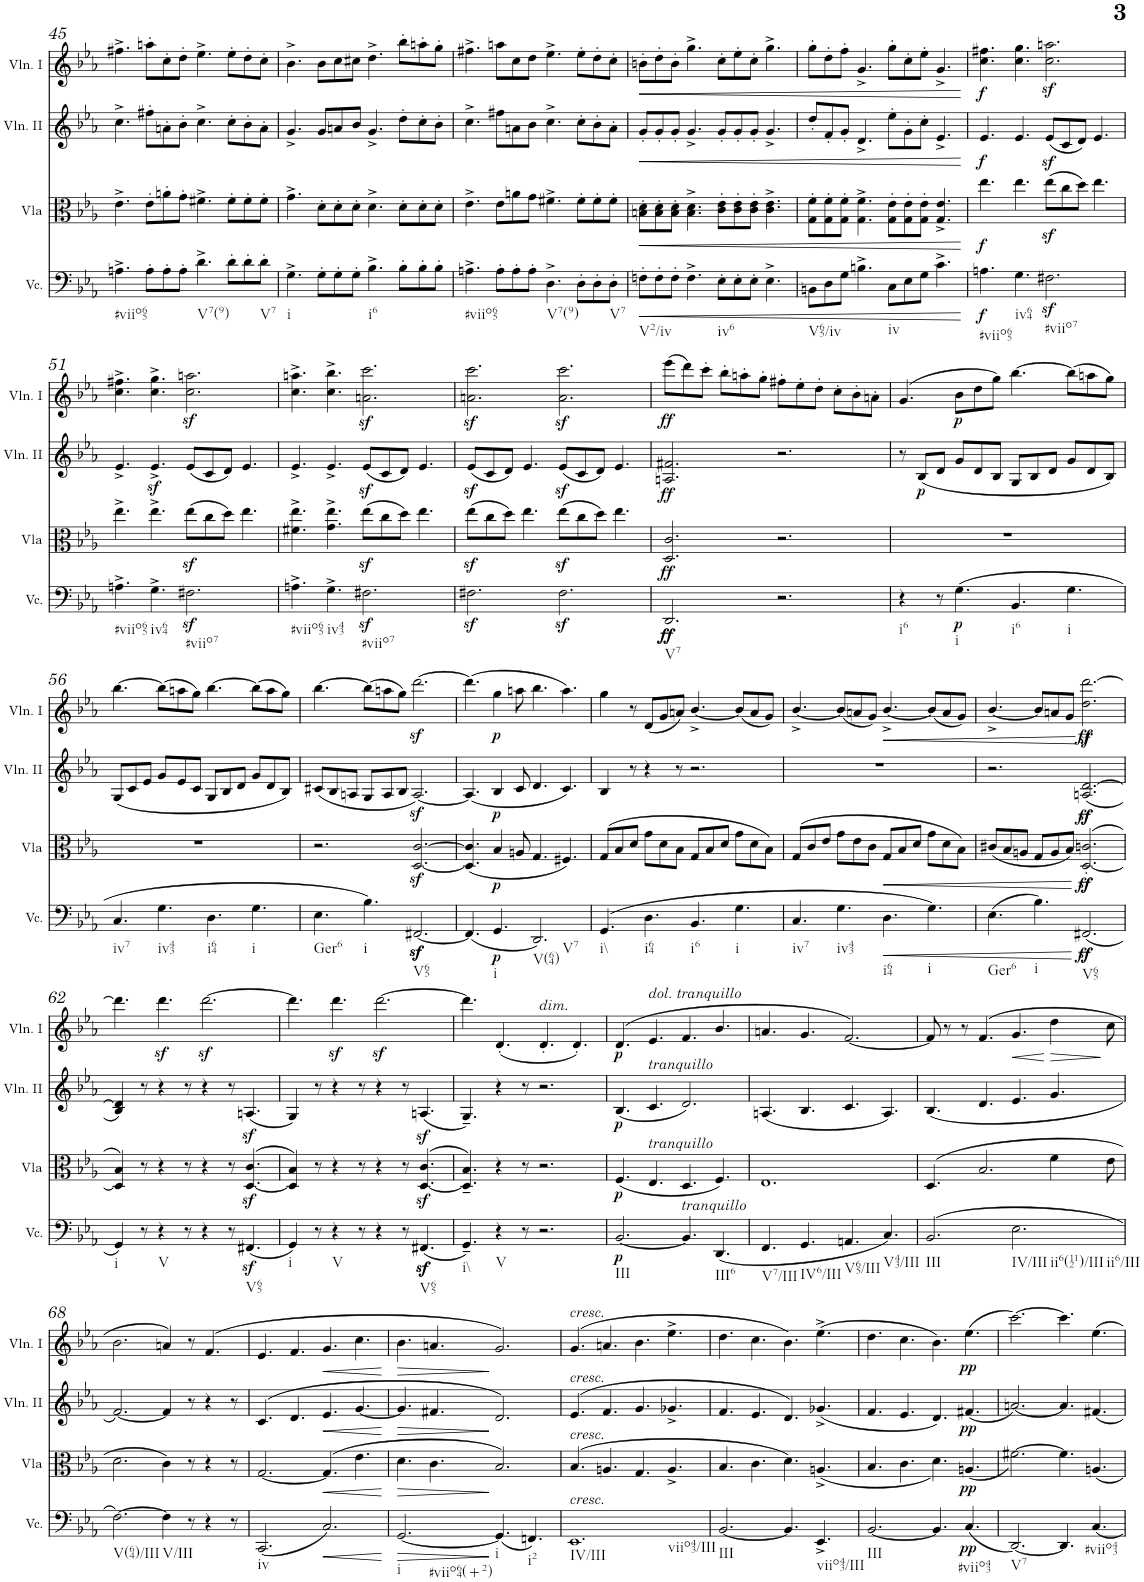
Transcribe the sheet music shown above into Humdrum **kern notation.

**kern	**dynam	**kern	**dynam	**kern	**dynam	**kern	**dynam
*part4	*part4	*part3	*part3	*part2	*part2	*part1	*part1
*staff4	*staff4	*staff3	*staff3	*staff2	*staff2	*staff1	*staff1
*I"Violoncello	*	*I"Viola	*	*I"Violino II	*	*I"Violino I	*
*I'Vc.	*	*I'Vla	*	*I'Vln. II	*	*I'Vln. I	*
!!LO:PB:g=z
*clefF4	*	*clefC3	*	*clefG2	*	*clefG2	*
*k[b-e-a-]	*	*k[b-e-a-]	*	*k[b-e-a-]	*	*k[b-e-a-]	*
*M12/8	*	*M12/8	*	*M12/8	*	*M12/8	*
=45	=45	=45	=45	=45	=45	=45	=45
!LO:TX:b:t=#viio65	!	!	!	!	!	!	!
4.An^\	.	4.e-^\	.	4.cc^\	.	4.ff#X^\	.
8A'\L	.	8e-'\L	.	8ff#X'\L	.	8aan'\L	.
8A'\	.	8an'\	.	8an'\	.	8cc'\	.
8A'\J	.	8g'\J	.	8b-'\J	.	8dd'\J	.
!LO:TX:b:t=V7(9)	!	!	!	!	!	!	!
4.d^\	.	4.f#X^\	.	4.cc^\	.	4.ee-^\	.
8d'\L	.	8f#'\L	.	8cc'\L	.	8ee-'\L	.
8d'\	.	8f#'\	.	8b-'\	.	8dd'\	.
!LO:TX:b:t=V7	!	!	!	!	!	!	!
8d'\J	.	8f#'\J	.	8a'\J	.	8cc'\J	.
=46	=46	=46	=46	=46	=46	=46	=46
!LO:TX:b:t=i	!	!	!	!	!	!	!
4.G^\	.	4.g^\	.	4.g^/	.	4.b-^\	.
8G'\L	.	8d'\L	.	8g/L	.	8b-\L	.
8G'\	.	8d'\	.	8an/	.	8cc\	.
8G'\J	.	8d'\J	.	8b-/J	.	8cc#X\J	.
!LO:TX:b:t=i6	!	!	!	!	!	!	!
4.B-^\	.	4.d^\	.	4.g^/	.	4.dd^\	.
8B-'\L	.	8d'\L	.	8dd'\L	.	8bb-'\L	.
8B-'\	.	8d'\	.	8cc'\	.	8aan'\	.
8B-'\J	.	8d'\J	.	8b-'\J	.	8gg'\J	.
=47	=47	=47	=47	=47	=47	=47	=47
!LO:TX:b:t=#viio65	!	!	!	!	!	!	!
4.An^\	.	4.e-^\	.	4.cc^\	.	4.ff#X^\	.
8A'\L	.	8e-\L	.	8ff#X\L	.	8aan\L	.
8A'\	.	8an\	.	8an\	.	8cc\	.
8A'\J	.	8g\J	.	8b-\J	.	8dd\J	.
!LO:TX:b:t=V7(9)	!	!	!	!	!	!	!
4.D^\	.	4.f#X^\	.	4.cc^\	.	4.ee-^\	.
8D'\L	.	8f#'\L	.	8cc'\L	.	8ee-'\L	.
8D'\	.	8f#'\	.	8b-'\	.	8dd'\	.
!LO:TX:b:t=V7	!	!	!	!	!	!	!
8D'\J	.	8f#'\J	.	8a'\J	.	8cc'\J	.
=48	=48	=48	=48	=48	=48	=48	=48
!LO:TX:b:t=V2/iv	!	!	!	!	!	!	!
!	!LO:HP:b	!	!LO:HP:b	!	!LO:HP:b	!	!LO:HP:b
8Fn'\L	<	8Bn\' 8d\'L	<	8g'/L	<	8bn'\L	<
8F'\	.	8B\' 8d\'	.	8g'/	.	8dd'\	.
8F'\J	.	8B\' 8d\'J	.	8g'/J	.	8b'\J	.
4.F^\	.	4.B\^ 4.d\^	.	4.g^/	.	4.gg^\	.
!LO:TX:b:t=iv6	!	!	!	!	!	!	!
8E-'\L	.	8c\' 8e-\'L	.	8g'/L	.	8cc'\L	.
8E-'\	.	8c\' 8e-\'	.	8g'/	.	8ee-'\	.
8E-'\J	.	8c\' 8e-\'J	.	8g'/J	.	8cc'\J	.
4.E-^\	.	4.c\^ 4.e-\^	.	4.g^/	.	4.gg^\	.
=49	=49	=49	=49	=49	=49	=49	=49
!LO:TX:b:t=V65/iv	!	!	!	!	!	!	!
8BBn\L	.	8G\' 8f\'L	.	8dd'/L	.	8gg'\L	.
8D\	.	8G\' 8f\'	.	8f'/	.	8dd'\	.
8G\J	.	8G\' 8f\'J	.	8g'/J	.	8ff'\J	.
4.Bn^\	.	4.G\^ 4.f\^	.	4.d^/	.	4.g^/	.
!LO:TX:b:t=iv	!	!	!	!	!	!	!
8C\L	.	8G\' 8e-\'L	.	8ee-'\L	.	8gg'\L	.
8E-\	.	8G\' 8e-\'	.	8g'\	.	8cc'\	.
8G\J	.	8G\' 8e-\'J	.	8cc'\J	.	8ee-'\J	.
4.c^\	.	4.G/^ 4.e-/^	.	4.e-^/	.	4.g^/	.
.	[	.	[	.	[	.	[
=50	=50	=50	=50	=50	=50	=50	=50
!LO:TX:b:t=#viio65	!	!	!	!	!	!	!
!	!LO:DY:b	!	!LO:DY:b	!	!LO:DY:b	!	!LO:DY:b
4.An\	f	4.ee-\	f	4.e-/	f	4.cc\ 4.ff#X\	f
!LO:TX:b:t=iv64	!	!	!	!	!	!	!
4.G\	.	4.ee-\	.	4.e-/	.	4.cc\ 4.gg\	.
!LO:TX:b:t=#viio7	!	!	!	!	!	!	!
2.F#Xz<\	.	(>8ee-z<\L	.	(<8e-z</L	.	2.cc\z< 2.aan\z<	.
.	.	8cc\	.	8c/	.	.	.
.	.	8dd\J)	.	8d/J)	.	.	.
.	.	4.ee-\	.	4.e-/	.	.	.
!!LO:LB:g=z
=51	=51	=51	=51	=51	=51	=51	=51
!LO:TX:b:t=#viio65	!	!	!	!	!	!	!
4.An^\	.	4.ee-^\	.	4.e-^/	.	4.cc\^ 4.ff#X\^	.
!LO:TX:b:t=iv64	!	!	!	!	!	!	!
4.G^\	.	4.ee-^\	.	4.e-z<^/	.	4.cc\^ 4.gg\^	.
!LO:TX:b:t=#viio7	!	!	!	!	!	!	!
2.F#Xz<\	.	(>8ee-z<\L	.	(<8e-/L	.	2.cc\z< 2.aan\z<	.
.	.	8cc\	.	8c/	.	.	.
.	.	8dd\J)	.	8d/J)	.	.	.
.	.	4.ee-\	.	4.e-/	.	.	.
=52	=52	=52	=52	=52	=52	=52	=52
!LO:TX:b:t=#viio65	!	!	!	!	!	!	!
4.An^\	.	4.f#X\^ 4.ee-\^	.	4.e-^/	.	4.cc\^ 4.aan\^	.
!LO:TX:b:t=iv43	!	!	!	!	!	!	!
4.G^\	.	4.g\^ 4.ee-\^	.	4.e-^/	.	4.cc\^ 4.bb-\^	.
!LO:TX:b:t=#viio7	!	!	!	!	!	!	!
2.F#Xz<\	.	(>8ee-z<\L	.	(<8e-z</L	.	2.an\z< 2.ccc\z<	.
.	.	8cc\	.	8c/	.	.	.
.	.	8dd\J)	.	8d/J)	.	.	.
.	.	4.ee-\	.	4.e-/	.	.	.
=53	=53	=53	=53	=53	=53	=53	=53
2.F#Xz<\	.	(>8ee-z<\L	.	(<8e-z</L	.	2.an\z< 2.ccc\z<	.
.	.	8cc\	.	8c/	.	.	.
.	.	8dd\J)	.	8d/J)	.	.	.
.	.	4.ee-\	.	4.e-/	.	.	.
2.F#z<\	.	(>8ee-z<\L	.	(<8e-z</L	.	2.a\z< 2.ccc\z<	.
.	.	8cc\	.	8c/	.	.	.
.	.	8dd\J)	.	8d/J)	.	.	.
.	.	4.ee-\	.	4.e-/	.	.	.
=54	=54	=54	=54	=54	=54	=54	=54
!LO:TX:b:t=V7	!	!	!	!	!	!	!
!	!LO:DY:b	!	!	!	!	!	!
!	!LO:DY:n=1:b	!	!LO:DY:b	!	!LO:DY:b	!	!LO:DY:b
2.DD/	ff ff	2.D/ 2.c/	ff	2.An/ 2.f#X/	ff	(>8eee-\L	ff
.	.	.	.	.	.	8ddd\)	.
.	.	.	.	.	.	8ccc'\J	.
.	.	.	.	.	.	8bb-'\L	.
.	.	.	.	.	.	8aan'\	.
.	.	.	.	.	.	8gg'\J	.
2.r	.	2.r	.	2.r	.	8ff#X'\L	.
.	.	.	.	.	.	8ee-'\	.
.	.	.	.	.	.	8dd'\J	.
.	.	.	.	.	.	8cc'\L	.
.	.	.	.	.	.	8b-'\	.
.	.	.	.	.	.	8an'\J	.
=55	=55	=55	=55	=55	=55	=55	=55
!LO:TX:b:t=i6	!	!	!	!	!	!	!
4r	.	1.r	.	8r	.	(>4.g/	.
!	!	!	!	!	!LO:DY:b	!	!
.	.	.	.	(<8B-/L	p	.	.
8r	.	.	.	8d/J	.	.	.
!LO:TX:b:t=i	!	!	!	!	!	!	!
!	!LO:DY:b	!	!	!	!	!	!LO:DY:b
(>4.G\	p	.	.	8g/L	.	8b-\L	p
.	.	.	.	8d/	.	8dd\	.
.	.	.	.	8B-/J	.	8gg\J)	.
!LO:TX:b:t=i6	!	!	!	!	!	!	!
4.BB-/	.	.	.	8G/L	.	[4.bb-\	.
.	.	.	.	8B-/	.	.	.
.	.	.	.	8d/J	.	.	.
!LO:TX:b:t=i	!	!	!	!	!	!	!
4.G\	.	.	.	8g/L	.	(>8bb-\L]	.
.	.	.	.	8d/	.	8aan\	.
.	.	.	.	8B-/J)	.	8gg\J)	.
!!LO:LB:g=z
=56	=56	=56	=56	=56	=56	=56	=56
!LO:TX:b:t=iv7	!	!	!	!	!	!	!
4.C/	.	1.r	.	(<8G/L	.	[4.bb-\	.
.	.	.	.	8c/	.	.	.
.	.	.	.	8e-/J	.	.	.
!LO:TX:b:t=iv43	!	!	!	!	!	!	!
4.G\	.	.	.	8g/L	.	(>8bb-\L]	.
.	.	.	.	8e-/	.	8aan\	.
.	.	.	.	8c/J	.	8gg\J)	.
!LO:TX:b:t=i64	!	!	!	!	!	!	!
4.D\	.	.	.	8G/L	.	[4.bb-\	.
.	.	.	.	8B-/	.	.	.
.	.	.	.	8d/J	.	.	.
!LO:TX:b:t=i	!	!	!	!	!	!	!
4.G\	.	.	.	8g/L	.	(>8bb-\L]	.
.	.	.	.	8d/	.	8aa\	.
.	.	.	.	8B-/J)	.	8gg\J)	.
=57	=57	=57	=57	=57	=57	=57	=57
!LO:TX:b:t=Ger6	!	!	!	!	!	!	!
4.E-\	.	2.r	.	(<8c#X/L	.	[4.bb-\	.
.	.	.	.	8B-/	.	.	.
.	.	.	.	8An/J	.	.	.
!LO:TX:b:t=i	!	!	!	!	!	!	!
4.B-\)	.	.	.	8G/L	.	(>8bb-\L]	.
.	.	.	.	8A/	.	8aan\	.
.	.	.	.	8B-/J	.	8gg\J)	.
!LO:TX:b:t=V65	!	!	!	!	!	!	!
[2.FF#Xz</	.	[2.D/z< [2.c/z<	.	[2.Az</)	.	[2.dddz<\	.
=58	=58	=58	=58	=58	=58	=58	=58
(<4.FF#/]	.	(<4.D/] 4.c/]	.	(<4.A/]	.	(>4.ddd\]	.
!LO:TX:b:t=i	!	!	!	!	!	!	!
!	!LO:DY:b	!	!LO:DY:b	!	!LO:DY:b	!	!LO:DY:b
4.GG/	p	4B-/	p	4B-/	p	4gg\	p
.	.	8An/	.	8c/	.	8aan\	.
!LO:TX:b:t=V(64)	!	!	!	!	!	!	!
!LO:TX:b:t=V7	!	!	!	!	!	!	!
2.DD/)	.	4.G/	.	4.d/	.	4.bb-\	.
.	.	4.F#X/)	.	4.c/)	.	4.aa\)	.
=59	=59	=59	=59	=59	=59	=59	=59
!LO:TX:b:t=i\\	!	!	!	!	!	!	!
(>4.GG/	.	(>8G/L	.	4B-/	.	4gg\	.
.	.	8B-/	.	.	.	.	.
.	.	8d/J	.	8r	.	8r	.
!LO:TX:b:t=i64	!	!	!	!	!	!	!
4.D\	.	8g\L	.	4r	.	(<8d/L	.
.	.	8d\	.	.	.	8g/	.
.	.	8B-\J	.	8r	.	8an/J)	.
!LO:TX:b:t=i6	!	!	!	!	!	!	!
4.BB-/	.	8G/L	.	2.r	.	[4.b-^/	.
.	.	8B-/	.	.	.	.	.
.	.	8d/J	.	.	.	.	.
!LO:TX:b:t=i	!	!	!	!	!	!	!
4.G\	.	8g\L	.	.	.	(<8b-/L]	.
.	.	8d\	.	.	.	8a/	.
.	.	8B-\J)	.	.	.	8g/J)	.
=60	=60	=60	=60	=60	=60	=60	=60
!LO:TX:b:t=iv7	!	!	!	!	!	!	!
4.C/	.	(>8G/L	.	1.r	.	[4.b-^/	.
.	.	8c/	.	.	.	.	.
.	.	8e-/J	.	.	.	.	.
!LO:TX:b:t=iv43	!	!	!	!	!	!	!
4.G\	.	8g\L	.	.	.	(<8b-/L]	.
.	.	8e-\	.	.	.	8an/	.
.	.	8c\J	.	.	.	8g/J)	.
!LO:TX:b:t=i64	!	!	!	!	!	!	!
!	!LO:HP:b	!	!LO:HP:b	!	!	!	!LO:HP:b
4.D\	<	8G/L	<	.	.	[4.b-^/	<
.	.	8B-/	.	.	.	.	.
.	.	8d/J	.	.	.	.	.
!LO:TX:b:t=i	!	!	!	!	!	!	!
4.G\)	.	8g\L	.	.	.	(<8b-/L]	.
.	.	8d\	.	.	.	8a/	.
.	.	8B-\J)	.	.	.	8g/J)	.
=61	=61	=61	=61	=61	=61	=61	=61
!LO:TX:b:t=Ger6	!	!	!	!	!	!	!
(>4.E-\	.	(<8c#X/L	.	2.r	.	[4.b-^/	.
.	.	8B-/	.	.	.	.	.
.	.	8An/J	.	.	.	.	.
!LO:TX:b:t=i	!	!	!	!	!	!	!
4.B-\)	.	8G/L	.	.	.	8b-/L]	.
.	.	8A/	.	.	.	8an/	.
.	.	8B-/J)	.	.	.	8g/J	.
!LO:TX:b:t=V65	!	!	!	!	!	!	!
!	!LO:DY:n=1:b	!	!LO:DY:n=1:b	!	!LO:DY:b	!	!LO:DY:n=1:b
(<2.FF#Xz</	[ ff	(>[2.D/z<' 2.cn/z<'	[ ff	(<2.An/z< [2.d/z<	ff	2.dd\z< [2.ddd\z<	[ ff
!!LO:LB:g=z
=62	=62	=62	=62	=62	=62	=62	=62
!LO:TX:b:t=i	!	!	!	!	!	!	!
4GG/)	.	4D/] 4B-/)	.	4B-/ 4d/])	.	4.ddd\]	.
8r	.	8r	.	8r	.	.	.
!LO:TX:b:t=V	!	!	!	!	!	!	!
4r	.	4r	.	4r	.	4.dddz<\	.
8r	.	8r	.	8r	.	.	.
4r	.	4r	.	4r	.	[2.dddz<\	.
8r	.	8r	.	8r	.	.	.
!LO:TX:b:t=V65	!	!	!	!	!	!	!
(<4.FF#Xz</	.	(>[4.D/z< 4.c/z<	.	(<4.Anz</	.	.	.
=63	=63	=63	=63	=63	=63	=63	=63
!LO:TX:b:t=i	!	!	!	!	!	!	!
4GG/)	.	4D/] 4B-/)	.	4G/)	.	4.ddd\]	.
8r	.	8r	.	8r	.	.	.
!LO:TX:b:t=V	!	!	!	!	!	!	!
4r	.	4r	.	4r	.	4.dddz<\	.
8r	.	8r	.	8r	.	.	.
4r	.	4r	.	4r	.	[2.dddz<\	.
8r	.	8r	.	8r	.	.	.
!LO:TX:b:t=V65	!	!	!	!	!	!	!
(<4.FF#Xz</	.	(>[4.D/z< 4.c/z<	.	(<4.Anz</	.	.	.
=64	=64	=64	=64	=64	=64	=64	=64
!LO:TX:b:t=i\\	!	!	!	!	!	!	!
4.GG~/)	.	4.D/]~ 4.B-/~)	.	4.G~/)	.	4.ddd\]	.
!LO:TX:b:t=V	!	!	!	!	!	!	!
4r	.	4r	.	4r	.	(<4.d'/	.
8r	.	8r	.	8r	.	.	.
!	!	!	!	!	!	!LO:TX:a:i:t=dim.	!
2.r	.	2.r	.	2.r	.	4.d'/	.
.	.	.	.	.	.	4.d'/)	.
=65	=65	=65	=65	=65	=65	=65	=65
!LO:TX:b:t=III	!	!	!	!	!	!	!
!	!LO:DY:b	!	!LO:DY:b	!	!LO:DY:b	!	!LO:DY:b
[2.BB-/	p	(<4.F/	p	(<4.B-/	p	(>4.d/	p
!	!	!	!	!	!	!LO:TX:a:i:t=dol. tranquillo	!
!	!	!	!	!LO:TX:a:i:t=tranquillo	!	!	!
!	!	!LO:TX:a:i:t=tranquillo	!	!	!	!	!
.	.	4.E-/	.	4.c/	.	4.e-/	.
!LO:TX:a:i:t=tranquillo	!	!	!	!	!	!	!
4.BB-/]	.	4.D/	.	2.d/)	.	4.f/	.
!LO:TX:b:t=III6	!	!	!	!	!	!	!
(<4.DD/	.	4.F/)	.	.	.	4.b-/	.
=66	=66	=66	=66	=66	=66	=66	=66
!LO:TX:b:t=V7/III	!	!	!	!	!	!	!
4.FF/	.	1.E-	.	(<4.An/	.	4.an/	.
!LO:TX:b:t=IV6/III	!	!	!	!	!	!	!
4.GG/	.	.	.	4.B-/	.	4.g/	.
!LO:TX:b:t=V65/III	!	!	!	!	!	!	!
4.AAn/	.	.	.	4.c/	.	[2.f/)	.
!LO:TX:b:t=V43/III	!	!	!	!	!	!	!
4.C/)	.	.	.	4.A/)	.	.	.
=67	=67	=67	=67	=67	=67	=67	=67
!LO:TX:b:t=III	!	!	!	!	!	!	!
(>2.BB-/	.	(>4.D/	.	(<4.B-/	.	8f/]	.
.	.	.	.	.	.	8r	.
.	.	.	.	.	.	8r	.
.	.	2.B-/	.	4.d/	.	(>4.f/	.
!LO:TX:b:t=IV/III	!	!	!	!	!	!	!
!LO:TX:b:t=ii6(112)/III	!	!	!	!	!	!	!
!LO:TX:b:t=ii6/III	!	!	!	!	!	!	!
!	!	!	!	!	!	!	!LO:HP:b
2.E-\	.	.	.	4.e-/	.	4.g/	<
!	!	!	!	!	!	!	!LO:HP:n=1:b
.	.	4f\	.	4.g/	.	4dd\	[ >
.	.	8e-\	.	.	.	8cc\	]
!!LO:LB:g=z
=68	=68	=68	=68	=68	=68	=68	=68
!LO:TX:b:t=V(64)/III	!	!	!	!	!	!	!
[2.F\)	.	2.d\	.	[2.f/)	.	2.b-\	.
!LO:TX:b:t=V/III	!	!	!	!	!	!	!
4F\]	.	4c\)	.	4f/]	.	4an/)	.
8r	.	8r	.	8r	.	8r	.
4r	.	4r	.	4r	.	(>4.f/	.
8r	.	8r	.	8r	.	.	.
=69	=69	=69	=69	=69	=69	=69	=69
!LO:TX:b:t=iv	!	!	!	!	!	!	!
(<2.CC/	.	[2.G/	.	(>4.c/	.	4.e-/	.
.	.	.	.	4.d/	.	4.f/	.
!	!LO:HP:b	!	!LO:HP:b	!	!LO:HP:b	!	!LO:HP:b
2.C/)	<	(>4.G/]	<	4.e-/	<	4.g/	<
.	.	4.e-\	.	[4.g/	.	4.cc\	.
.	[	.	[	.	[	.	[
=70	=70	=70	=70	=70	=70	=70	=70
!LO:TX:b:t=i	!	!	!	!	!	!	!
!LO:TX:b:t=#viio64(+2)	!	!	!	!	!	!	!
!	!LO:HP:b	!	!LO:HP:b	!	!LO:HP:b	!	!LO:HP:b
[2.GG/	>	4.d\	>	4.g/]	>	4.b-\	>
.	.	4.c\	.	4.f#X/	.	4.an/	.
!LO:TX:b:t=i	!	!	!	!	!	!	!
(<4.GG/]	]	2.B-/)	]	2.d/)	]	2.g/)	]
!LO:TX:b:t=i2	!	!	!	!	!	!	!
4.FFn/)	.	.	.	.	.	.	.
=71	=71	=71	=71	=71	=71	=71	=71
!	!	!	!	!	!	!LO:TX:a:i:t=cresc.	!
!	!	!	!	!LO:TX:a:i:t=cresc.	!	!	!
!	!	!LO:TX:a:i:t=cresc.	!	!	!	!	!
!LO:TX:a:i:t=cresc.	!	!	!	!	!	!	!
!LO:TX:b:t=IV/III	!	!	!	!	!	!	!
!LO:TX:b:t=viio43/III	!	!	!	!	!	!	!
1.EE-	.	(>4.B-/	.	(>4.e-/	.	(>4.g/	.
.	.	4.An/	.	4.f/	.	4.an/	.
.	.	4.G/	.	4.g/	.	4.b-\	.
.	.	4.A^/	.	4.g-X^/	.	4.ee-^\	.
=72	=72	=72	=72	=72	=72	=72	=72
!LO:TX:b:t=III	!	!	!	!	!	!	!
[2.BB-/	.	4.B-/	.	4.f/	.	4.dd\	.
.	.	4.c\	.	4.e-/	.	4.cc\	.
4.BB-/]	.	4.d\)	.	4.d/)	.	4.b-\)	.
!LO:TX:b:t=viio43/III	!	!	!	!	!	!	!
4.EE-^/	.	(<4.An^/	.	(<4.g-X^/	.	(>4.ee-^\	.
=73	=73	=73	=73	=73	=73	=73	=73
!LO:TX:b:t=III	!	!	!	!	!	!	!
[2.BB-/	.	4.B-/	.	4.f/	.	4.dd\	.
.	.	4.c\	.	4.e-/	.	4.cc\	.
4.BB-/]	.	4.d\)	.	4.d/)	.	4.b-\)	.
!LO:TX:b:t=#viio43	!	!	!	!	!	!	!
!	!LO:DY:b	!	!LO:DY:b	!	!LO:DY:b	!	!LO:DY:b
(<4.C/	pp	(<4.An/	pp	(<4.f#X/	pp	(>4.ee-\	pp
=74	=74	=74	=74	=74	=74	=74	=74
!LO:TX:b:t=V7	!	!	!	!	!	!	!
[2.DD/)	.	[2.f#X\)	.	[2.an/)	.	[2.ccc\)	.
4.DD/]	.	4.f#\]	.	4.a/]	.	4.ccc\]	.
!LO:TX:b:t=#viio43	!	!	!	!	!	!	!
4.C/	.	4.An/	.	4.f#X/	.	4.ee-\	.
=	=	=	=	=	=	=	=
*-	*-	*-	*-	*-	*-	*-	*-
